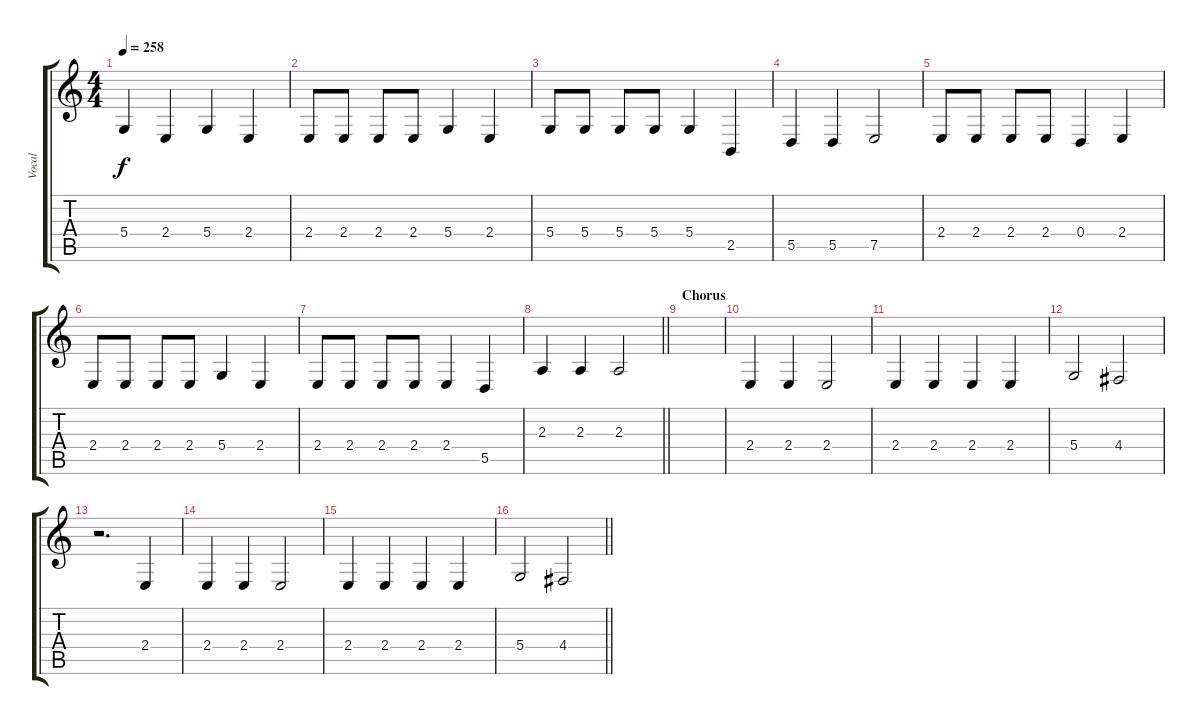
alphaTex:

\track ("Vocal" "Vocal") {instrument tenorsax}
\staff {score tabs}
\tuning (E4 B3 G3 D3 A2 E2) {hide}
\ts (4 4)
\tempo 258
\clef g2
\ks c
5.4.4{dy f} 2.4.4 5.4.4 2.4.4 |
2.4.8 2.4.8 2.4.8 2.4.8 5.4.4 2.4.4 |
5.4.8 5.4.8 5.4.8 5.4.8 5.4.4 2.5.4 |
5.5.4 5.5.4 7.5.2 |
2.4.8 2.4.8 2.4.8 2.4.8 0.4.4 2.4.4 |
2.4.8 2.4.8 2.4.8 2.4.8 5.4.4 2.4.4 |
2.4.8 2.4.8 2.4.8 2.4.8 2.4.4 5.5.4 |
\barLineRight lightlight
2.3.4 2.3.4 2.3.2 |
\section ("" "Chorus")
|
2.4.4 2.4.4 2.4.2 |
2.4.4 2.4.4 2.4.4 2.4.4 |
5.4.2 4.4.2 |
r.2{d} 2.4.4 |
2.4.4 2.4.4 2.4.2 |
2.4.4 2.4.4 2.4.4 2.4.4 |
\barLineRight lightlight
5.4.2 4.4.2
